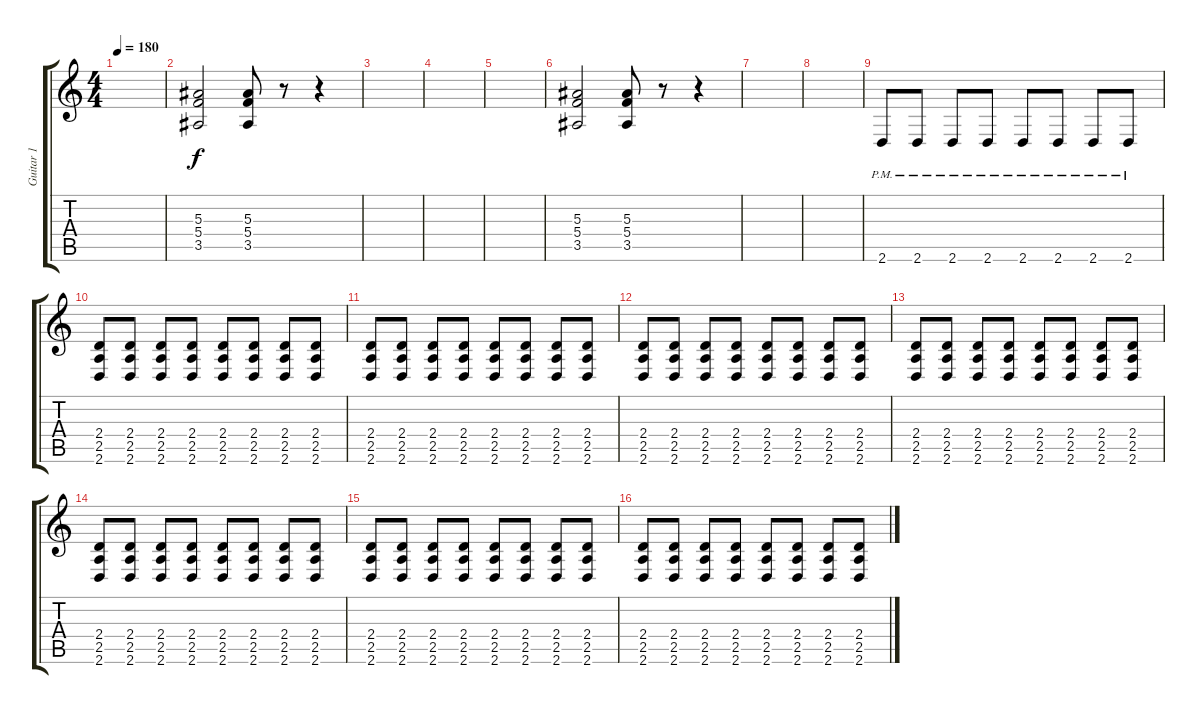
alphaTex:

\track ("Guitar 1" "Guitar 1") {instrument distortionguitar}
\staff {score tabs}
\tuning (D4 A3 F3 C3 G2 C2) {hide}
\ts (4 4)
\tempo 180
\clef g2
\ks c
|
(5.3 5.4 3.5).2 (5.3 5.4 3.5).8 r.8 r.4 |
|
|
|
(5.3 5.4 3.5).2 (5.3 5.4 3.5).8 r.8 r.4 |
|
|
2.6{pm}.8 2.6{pm}.8 2.6{pm}.8 2.6{pm}.8 2.6{pm}.8 2.6{pm}.8 2.6{pm}.8 2.6{pm}.8 |
(2.4 2.5 2.6).8 (2.4 2.5 2.6).8 (2.4 2.5 2.6).8 (2.4 2.5 2.6).8 (2.4 2.5 2.6).8 (2.4 2.5 2.6).8 (2.4 2.5 2.6).8 (2.4 2.5 2.6).8 |
(2.4 2.5 2.6).8 (2.4 2.5 2.6).8 (2.4 2.5 2.6).8 (2.4 2.5 2.6).8 (2.4 2.5 2.6).8 (2.4 2.5 2.6).8 (2.4 2.5 2.6).8 (2.4 2.5 2.6).8 |
(2.4 2.5 2.6).8 (2.4 2.5 2.6).8 (2.4 2.5 2.6).8 (2.4 2.5 2.6).8 (2.4 2.5 2.6).8 (2.4 2.5 2.6).8 (2.4 2.5 2.6).8 (2.4 2.5 2.6).8 |
(2.4 2.5 2.6).8 (2.4 2.5 2.6).8 (2.4 2.5 2.6).8 (2.4 2.5 2.6).8 (2.4 2.5 2.6).8 (2.4 2.5 2.6).8 (2.4 2.5 2.6).8 (2.4 2.5 2.6).8 |
(2.4 2.5 2.6).8 (2.4 2.5 2.6).8 (2.4 2.5 2.6).8 (2.4 2.5 2.6).8 (2.4 2.5 2.6).8 (2.4 2.5 2.6).8 (2.4 2.5 2.6).8 (2.4 2.5 2.6).8 |
(2.4 2.5 2.6).8 (2.4 2.5 2.6).8 (2.4 2.5 2.6).8 (2.4 2.5 2.6).8 (2.4 2.5 2.6).8 (2.4 2.5 2.6).8 (2.4 2.5 2.6).8 (2.4 2.5 2.6).8 |
(2.4 2.5 2.6).8 (2.4 2.5 2.6).8 (2.4 2.5 2.6).8 (2.4 2.5 2.6).8 (2.4 2.5 2.6).8 (2.4 2.5 2.6).8 (2.4 2.5 2.6).8 (2.4 2.5 2.6).8
